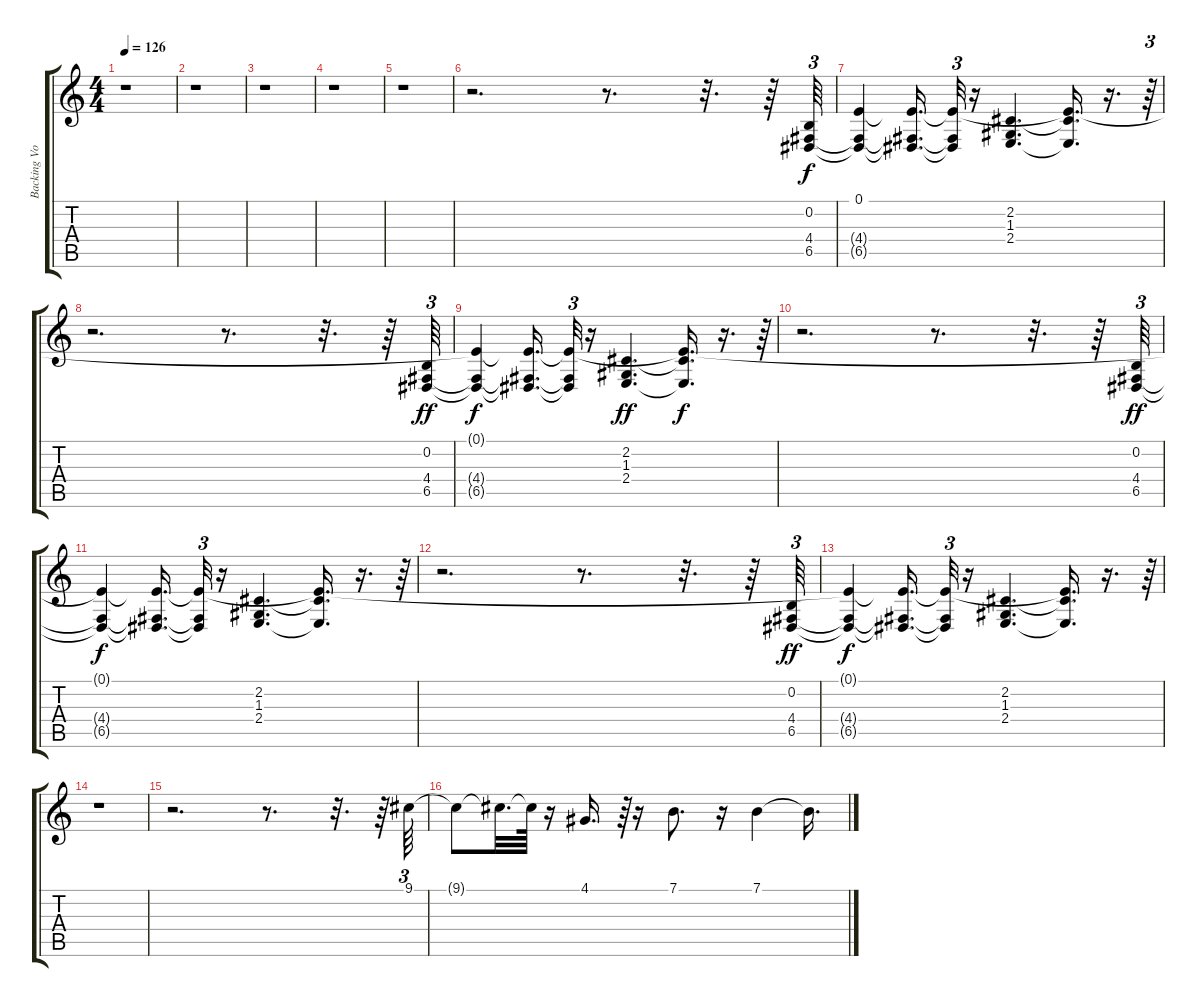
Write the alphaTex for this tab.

\track ("Backing Vocals" "Backing Vo") {instrument voiceoohs}
\staff {score tabs}
\tuning (E4 B3 G3 D3 A2 E2) {hide}
\ts (4 4)
\tempo 126
\clef g2
\ks c
r.1{dy f} |
r.1 |
r.1 |
r.1 |
r.1 |
r.2{d} r.8{d} r.32{d} r.64 (0.2 4.4 6.5).64{tu (3 2)} |
(0.1 4.4{t} 6.5{t}).4 (0.1{t} 4.4{t} 6.5{t}).16{d} (0.1{t} 4.4{t} 6.5{t}).32{tu (3 2)} r.16 (2.2 1.3 2.4).4{d} (0.1{t} 2.2{t} 2.4{t}).16{d} r.16{d} r.64{tu (3 2)} |
r.2{d} r.8{d} r.32{d} r.64 (0.2 4.4 6.5).64{tu (3 2) dy ff} |
(0.1{t} 4.4{t} 6.5{t}).4{dy f} (0.1{t} 4.4{t} 6.5{t}).16{d} (0.1{t} 4.4{t} 6.5{t}).32{tu (3 2)} r.16 (2.2 1.3 2.4).4{d dy ff} (0.1{t} 2.2{t} 2.4{t}).16{d dy f} r.16{d} r.64{tu (3 2)} |
r.2{d} r.8{d} r.32{d} r.64 (0.2 4.4 6.5).64{tu (3 2) dy ff} |
(0.1{t} 4.4{t} 6.5{t}).4{dy f} (0.1{t} 4.4{t} 6.5{t}).16{d} (0.1{t} 4.4{t} 6.5{t}).32{tu (3 2)} r.16 (2.2 1.3 2.4).4{d} (0.1{t} 2.2{t} 2.4{t}).16{d} r.16{d} r.64{tu (3 2)} |
r.2{d} r.8{d} r.32{d} r.64 (0.2 4.4 6.5).64{tu (3 2) dy ff} |
(0.1{t} 4.4{t} 6.5{t}).4{dy f} (0.1{t} 4.4{t} 6.5{t}).16{d} (0.1{t} 4.4{t} 6.5{t}).32{tu (3 2)} r.16 (2.2 1.3 2.4).4{d} (0.1{t} 2.2{t} 2.4{t}).16{d} r.16{d} r.64{tu (3 2)} |
r.1 |
r.2{d} r.8{d} r.32{d} r.64 9.1.64{tu (3 2)} |
9.1{t}.8 9.1{t}.32{d} 9.1{t}.64 r.16 4.1.16{d} r.64{tu (3 2)} r.16 7.1.8{d} r.16 7.1.4 7.1{t}.16{d}
